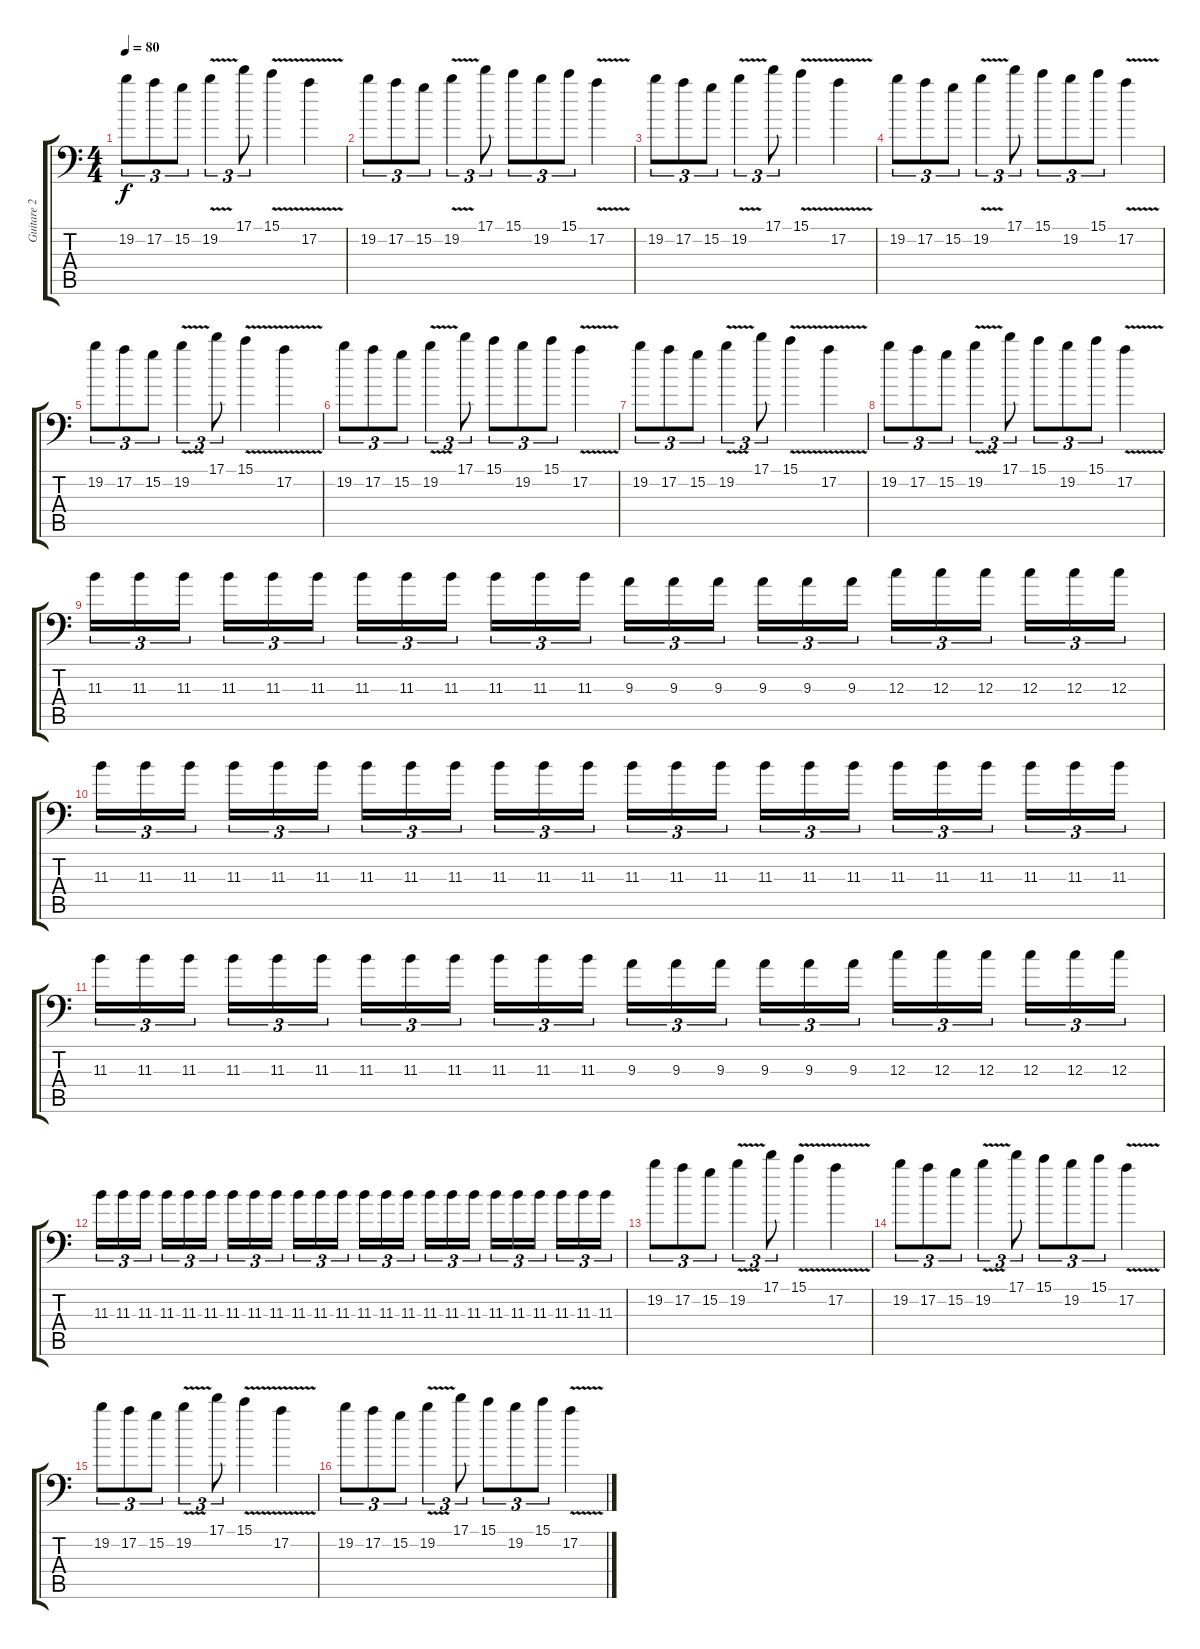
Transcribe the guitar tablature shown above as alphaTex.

\track ("Guitare 2" "Guitare 2") {instrument distortionguitar}
\staff {score tabs}
\tuning (A3 E3 C3 G2 D2 A1) {hide}
\ts (4 4)
\tempo 80
\clef f4
\ks c
19.2.8{tu (3 2) dy f instrument distortionguitar} 17.2.8{tu (3 2)} 15.2.8{tu (3 2)} 19.2{v}.4{tu (3 2)} 17.1.8{tu (3 2)} 15.1{v}.4 17.2{v}.4 |
19.2.8{tu (3 2)} 17.2.8{tu (3 2)} 15.2.8{tu (3 2)} 19.2{v}.4{tu (3 2)} 17.1.8{tu (3 2)} 15.1.8{tu (3 2)} 19.2.8{tu (3 2)} 15.1.8{tu (3 2)} 17.2{v}.4 |
19.2.8{tu (3 2)} 17.2.8{tu (3 2)} 15.2.8{tu (3 2)} 19.2{v}.4{tu (3 2)} 17.1.8{tu (3 2)} 15.1{v}.4 17.2{v}.4 |
19.2.8{tu (3 2)} 17.2.8{tu (3 2)} 15.2.8{tu (3 2)} 19.2{v}.4{tu (3 2)} 17.1.8{tu (3 2)} 15.1.8{tu (3 2)} 19.2.8{tu (3 2)} 15.1.8{tu (3 2)} 17.2{v}.4 |
19.2.8{tu (3 2)} 17.2.8{tu (3 2)} 15.2.8{tu (3 2)} 19.2{v}.4{tu (3 2)} 17.1.8{tu (3 2)} 15.1{v}.4 17.2{v}.4 |
19.2.8{tu (3 2)} 17.2.8{tu (3 2)} 15.2.8{tu (3 2)} 19.2{v}.4{tu (3 2)} 17.1.8{tu (3 2)} 15.1.8{tu (3 2)} 19.2.8{tu (3 2)} 15.1.8{tu (3 2)} 17.2{v}.4 |
19.2.8{tu (3 2)} 17.2.8{tu (3 2)} 15.2.8{tu (3 2)} 19.2{v}.4{tu (3 2)} 17.1.8{tu (3 2)} 15.1{v}.4 17.2{v}.4 |
19.2.8{tu (3 2)} 17.2.8{tu (3 2)} 15.2.8{tu (3 2)} 19.2{v}.4{tu (3 2)} 17.1.8{tu (3 2)} 15.1.8{tu (3 2)} 19.2.8{tu (3 2)} 15.1.8{tu (3 2)} 17.2{v}.4 |
11.3.16{tu (3 2)} 11.3.16{tu (3 2)} 11.3.16{tu (3 2)} 11.3.16{tu (3 2)} 11.3.16{tu (3 2)} 11.3.16{tu (3 2)} 11.3.16{tu (3 2)} 11.3.16{tu (3 2)} 11.3.16{tu (3 2)} 11.3.16{tu (3 2)} 11.3.16{tu (3 2)} 11.3.16{tu (3 2)} 9.3.16{tu (3 2)} 9.3.16{tu (3 2)} 9.3.16{tu (3 2)} 9.3.16{tu (3 2)} 9.3.16{tu (3 2)} 9.3.16{tu (3 2)} 12.3.16{tu (3 2)} 12.3.16{tu (3 2)} 12.3.16{tu (3 2)} 12.3.16{tu (3 2)} 12.3.16{tu (3 2)} 12.3.16{tu (3 2)} |
11.3.16{tu (3 2)} 11.3.16{tu (3 2)} 11.3.16{tu (3 2)} 11.3.16{tu (3 2)} 11.3.16{tu (3 2)} 11.3.16{tu (3 2)} 11.3.16{tu (3 2)} 11.3.16{tu (3 2)} 11.3.16{tu (3 2)} 11.3.16{tu (3 2)} 11.3.16{tu (3 2)} 11.3.16{tu (3 2)} 11.3.16{tu (3 2)} 11.3.16{tu (3 2)} 11.3.16{tu (3 2)} 11.3.16{tu (3 2)} 11.3.16{tu (3 2)} 11.3.16{tu (3 2)} 11.3.16{tu (3 2)} 11.3.16{tu (3 2)} 11.3.16{tu (3 2)} 11.3.16{tu (3 2)} 11.3.16{tu (3 2)} 11.3.16{tu (3 2)} |
11.3.16{tu (3 2)} 11.3.16{tu (3 2)} 11.3.16{tu (3 2)} 11.3.16{tu (3 2)} 11.3.16{tu (3 2)} 11.3.16{tu (3 2)} 11.3.16{tu (3 2)} 11.3.16{tu (3 2)} 11.3.16{tu (3 2)} 11.3.16{tu (3 2)} 11.3.16{tu (3 2)} 11.3.16{tu (3 2)} 9.3.16{tu (3 2)} 9.3.16{tu (3 2)} 9.3.16{tu (3 2)} 9.3.16{tu (3 2)} 9.3.16{tu (3 2)} 9.3.16{tu (3 2)} 12.3.16{tu (3 2)} 12.3.16{tu (3 2)} 12.3.16{tu (3 2)} 12.3.16{tu (3 2)} 12.3.16{tu (3 2)} 12.3.16{tu (3 2)} |
11.3.16{tu (3 2)} 11.3.16{tu (3 2)} 11.3.16{tu (3 2)} 11.3.16{tu (3 2)} 11.3.16{tu (3 2)} 11.3.16{tu (3 2)} 11.3.16{tu (3 2)} 11.3.16{tu (3 2)} 11.3.16{tu (3 2)} 11.3.16{tu (3 2)} 11.3.16{tu (3 2)} 11.3.16{tu (3 2)} 11.3.16{tu (3 2)} 11.3.16{tu (3 2)} 11.3.16{tu (3 2)} 11.3.16{tu (3 2)} 11.3.16{tu (3 2)} 11.3.16{tu (3 2)} 11.3.16{tu (3 2)} 11.3.16{tu (3 2)} 11.3.16{tu (3 2)} 11.3.16{tu (3 2)} 11.3.16{tu (3 2)} 11.3.16{tu (3 2)} |
19.2.8{tu (3 2)} 17.2.8{tu (3 2)} 15.2.8{tu (3 2)} 19.2{v}.4{tu (3 2)} 17.1.8{tu (3 2)} 15.1{v}.4 17.2{v}.4 |
19.2.8{tu (3 2)} 17.2.8{tu (3 2)} 15.2.8{tu (3 2)} 19.2{v}.4{tu (3 2)} 17.1.8{tu (3 2)} 15.1.8{tu (3 2)} 19.2.8{tu (3 2)} 15.1.8{tu (3 2)} 17.2{v}.4 |
19.2.8{tu (3 2)} 17.2.8{tu (3 2)} 15.2.8{tu (3 2)} 19.2{v}.4{tu (3 2)} 17.1.8{tu (3 2)} 15.1{v}.4 17.2{v}.4 |
19.2.8{tu (3 2)} 17.2.8{tu (3 2)} 15.2.8{tu (3 2)} 19.2{v}.4{tu (3 2)} 17.1.8{tu (3 2)} 15.1.8{tu (3 2)} 19.2.8{tu (3 2)} 15.1.8{tu (3 2)} 17.2{v}.4
